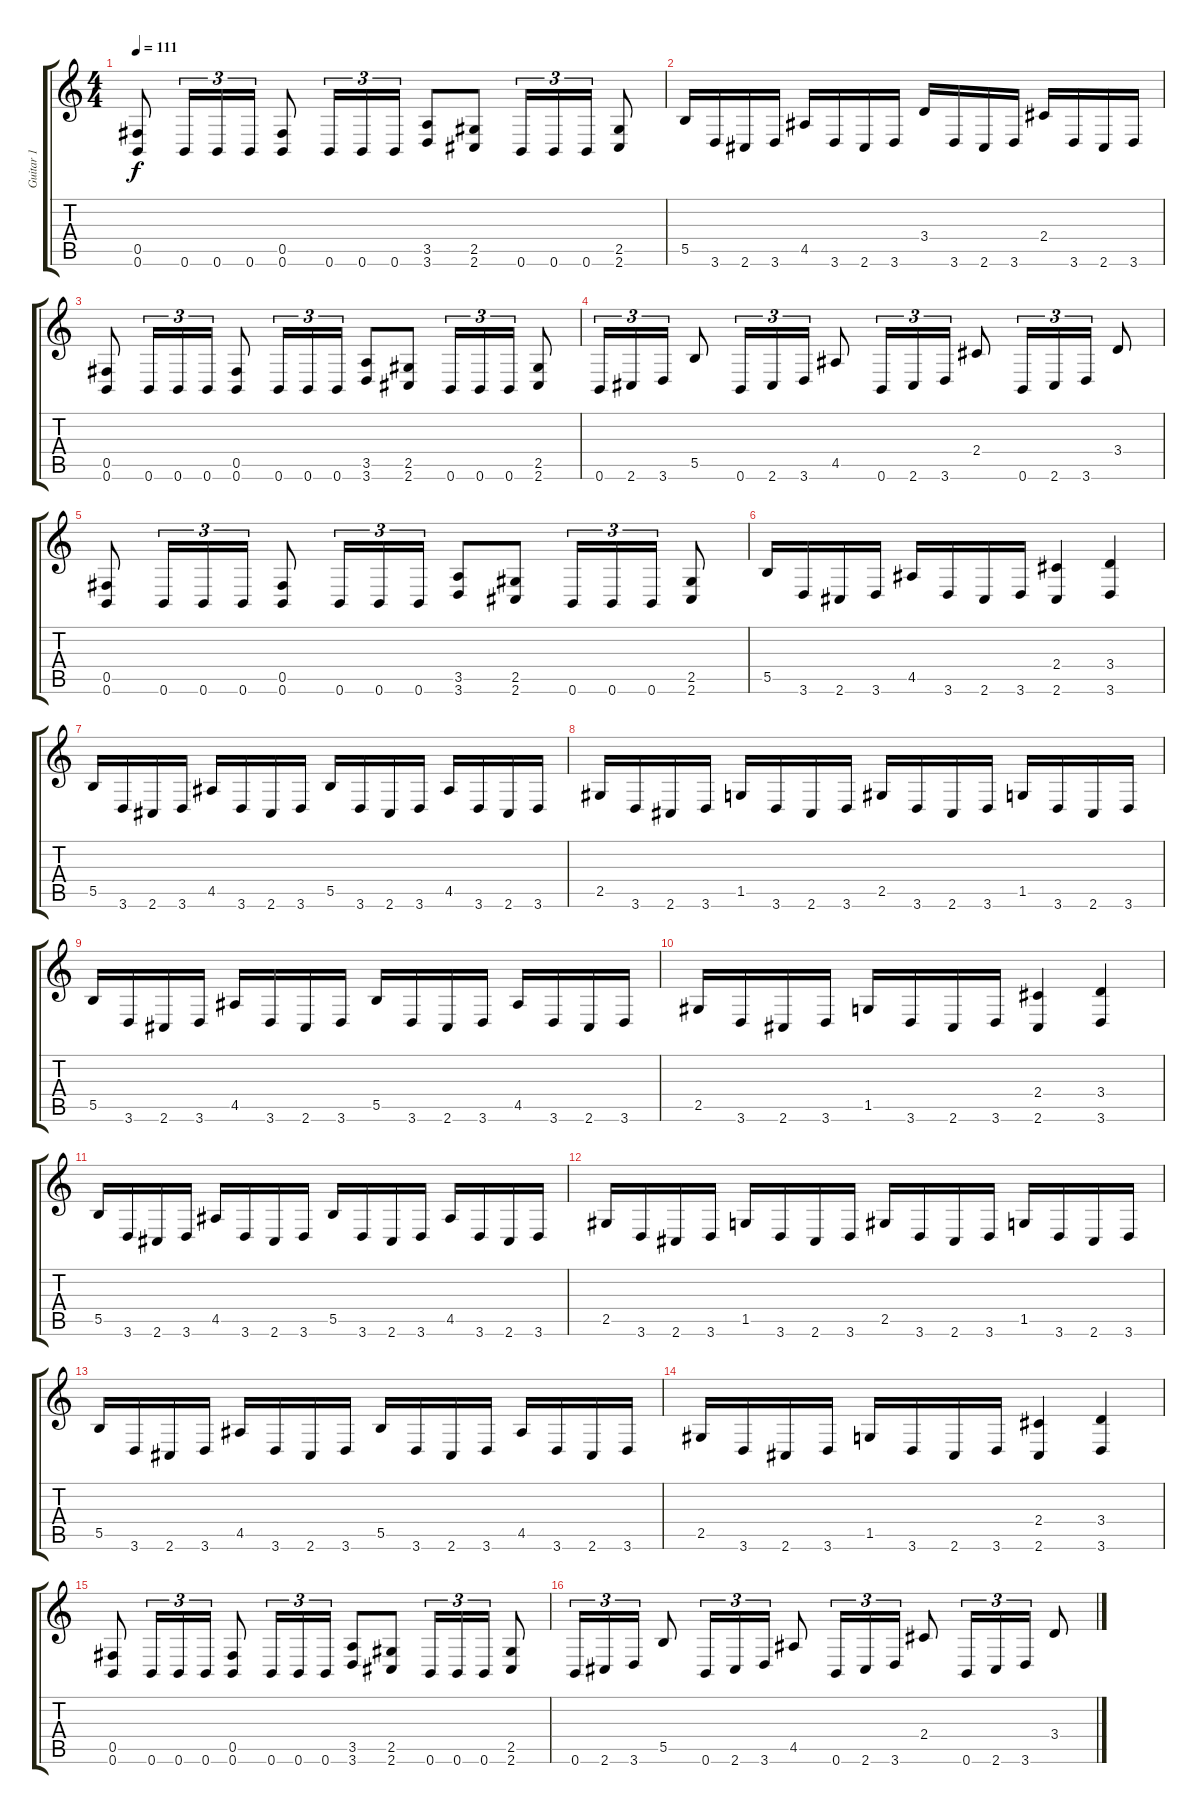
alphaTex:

\track ("Guitar 1" "Guitar 1") {instrument distortionguitar}
\staff {score tabs}
\tuning (Db4 Ab3 E3 B2 Gb2 B1) {hide}
\ts (4 4)
\tempo 111
\clef g2
\ks c
(0.5 0.6).8{dy f} 0.6.16{tu (3 2)} 0.6.16{tu (3 2)} 0.6.16{tu (3 2)} (0.5 0.6).8 0.6.16{tu (3 2)} 0.6.16{tu (3 2)} 0.6.16{tu (3 2)} (3.5 3.6).8 (2.5 2.6).8 0.6.16{tu (3 2)} 0.6.16{tu (3 2)} 0.6.16{tu (3 2)} (2.5 2.6).8 |
5.5.16 3.6.16 2.6.16 3.6.16 4.5.16 3.6.16 2.6.16 3.6.16 3.4.16 3.6.16 2.6.16 3.6.16 2.4.16 3.6.16 2.6.16 3.6.16 |
(0.5 0.6).8 0.6.16{tu (3 2)} 0.6.16{tu (3 2)} 0.6.16{tu (3 2)} (0.5 0.6).8 0.6.16{tu (3 2)} 0.6.16{tu (3 2)} 0.6.16{tu (3 2)} (3.5 3.6).8 (2.5 2.6).8 0.6.16{tu (3 2)} 0.6.16{tu (3 2)} 0.6.16{tu (3 2)} (2.5 2.6).8 |
0.6.16{tu (3 2)} 2.6.16{tu (3 2)} 3.6.16{tu (3 2)} 5.5.8 0.6.16{tu (3 2)} 2.6.16{tu (3 2)} 3.6.16{tu (3 2)} 4.5.8 0.6.16{tu (3 2)} 2.6.16{tu (3 2)} 3.6.16{tu (3 2)} 2.4.8 0.6.16{tu (3 2)} 2.6.16{tu (3 2)} 3.6.16{tu (3 2)} 3.4.8 |
(0.5 0.6).8 0.6.16{tu (3 2)} 0.6.16{tu (3 2)} 0.6.16{tu (3 2)} (0.5 0.6).8 0.6.16{tu (3 2)} 0.6.16{tu (3 2)} 0.6.16{tu (3 2)} (3.5 3.6).8 (2.5 2.6).8 0.6.16{tu (3 2)} 0.6.16{tu (3 2)} 0.6.16{tu (3 2)} (2.5 2.6).8 |
5.5.16 3.6.16 2.6.16 3.6.16 4.5.16 3.6.16 2.6.16 3.6.16 (2.4 2.6).4 (3.4 3.6).4 |
5.5.16 3.6.16 2.6.16 3.6.16 4.5.16 3.6.16 2.6.16 3.6.16 5.5.16 3.6.16 2.6.16 3.6.16 4.5.16 3.6.16 2.6.16 3.6.16 |
2.5.16 3.6.16 2.6.16 3.6.16 1.5.16 3.6.16 2.6.16 3.6.16 2.5.16 3.6.16 2.6.16 3.6.16 1.5.16 3.6.16 2.6.16 3.6.16 |
5.5.16 3.6.16 2.6.16 3.6.16 4.5.16 3.6.16 2.6.16 3.6.16 5.5.16 3.6.16 2.6.16 3.6.16 4.5.16 3.6.16 2.6.16 3.6.16 |
2.5.16 3.6.16 2.6.16 3.6.16 1.5.16 3.6.16 2.6.16 3.6.16 (2.4 2.6).4 (3.4 3.6).4 |
5.5.16 3.6.16 2.6.16 3.6.16 4.5.16 3.6.16 2.6.16 3.6.16 5.5.16 3.6.16 2.6.16 3.6.16 4.5.16 3.6.16 2.6.16 3.6.16 |
2.5.16 3.6.16 2.6.16 3.6.16 1.5.16 3.6.16 2.6.16 3.6.16 2.5.16 3.6.16 2.6.16 3.6.16 1.5.16 3.6.16 2.6.16 3.6.16 |
5.5.16 3.6.16 2.6.16 3.6.16 4.5.16 3.6.16 2.6.16 3.6.16 5.5.16 3.6.16 2.6.16 3.6.16 4.5.16 3.6.16 2.6.16 3.6.16 |
2.5.16 3.6.16 2.6.16 3.6.16 1.5.16 3.6.16 2.6.16 3.6.16 (2.4 2.6).4 (3.4 3.6).4 |
(0.5 0.6).8 0.6.16{tu (3 2)} 0.6.16{tu (3 2)} 0.6.16{tu (3 2)} (0.5 0.6).8 0.6.16{tu (3 2)} 0.6.16{tu (3 2)} 0.6.16{tu (3 2)} (3.5 3.6).8 (2.5 2.6).8 0.6.16{tu (3 2)} 0.6.16{tu (3 2)} 0.6.16{tu (3 2)} (2.5 2.6).8 |
0.6.16{tu (3 2)} 2.6.16{tu (3 2)} 3.6.16{tu (3 2)} 5.5.8 0.6.16{tu (3 2)} 2.6.16{tu (3 2)} 3.6.16{tu (3 2)} 4.5.8 0.6.16{tu (3 2)} 2.6.16{tu (3 2)} 3.6.16{tu (3 2)} 2.4.8 0.6.16{tu (3 2)} 2.6.16{tu (3 2)} 3.6.16{tu (3 2)} 3.4.8
